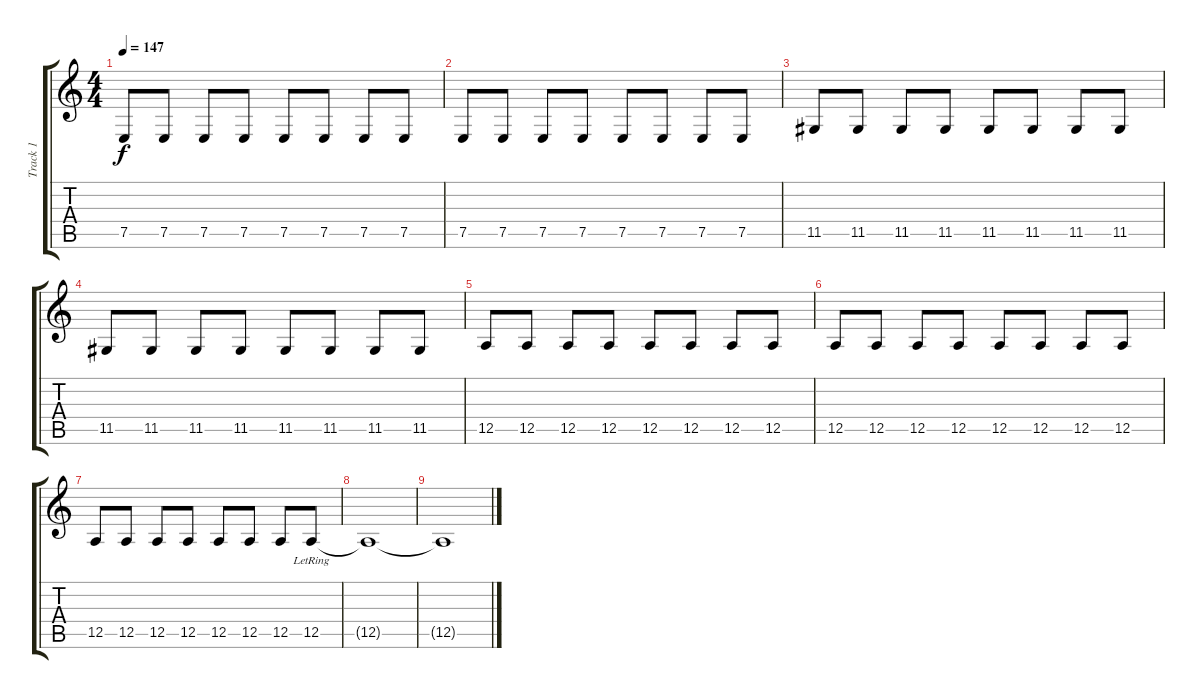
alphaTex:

\track ("Track 1" "Track 1") {instrument lead4chiff}
\staff {score tabs}
\tuning (E4 B3 G3 D3 A2 E2) {hide}
\ts (4 4)
\tempo 147
\clef g2
\ks c
7.5.8{dy f} 7.5.8 7.5.8 7.5.8 7.5.8 7.5.8 7.5.8 7.5.8 |
7.5.8 7.5.8 7.5.8 7.5.8 7.5.8 7.5.8 7.5.8 7.5.8 |
11.5.8 11.5.8 11.5.8 11.5.8 11.5.8 11.5.8 11.5.8 11.5.8 |
11.5.8 11.5.8 11.5.8 11.5.8 11.5.8 11.5.8 11.5.8 11.5.8 |
12.5.8 12.5.8 12.5.8 12.5.8 12.5.8 12.5.8 12.5.8 12.5.8 |
12.5.8 12.5.8 12.5.8 12.5.8 12.5.8 12.5.8 12.5.8 12.5.8 |
12.5.8 12.5.8 12.5.8 12.5.8 12.5.8 12.5.8 12.5.8 12.5{lr}.8 |
12.5{t}.1 |
12.5{t}.1
